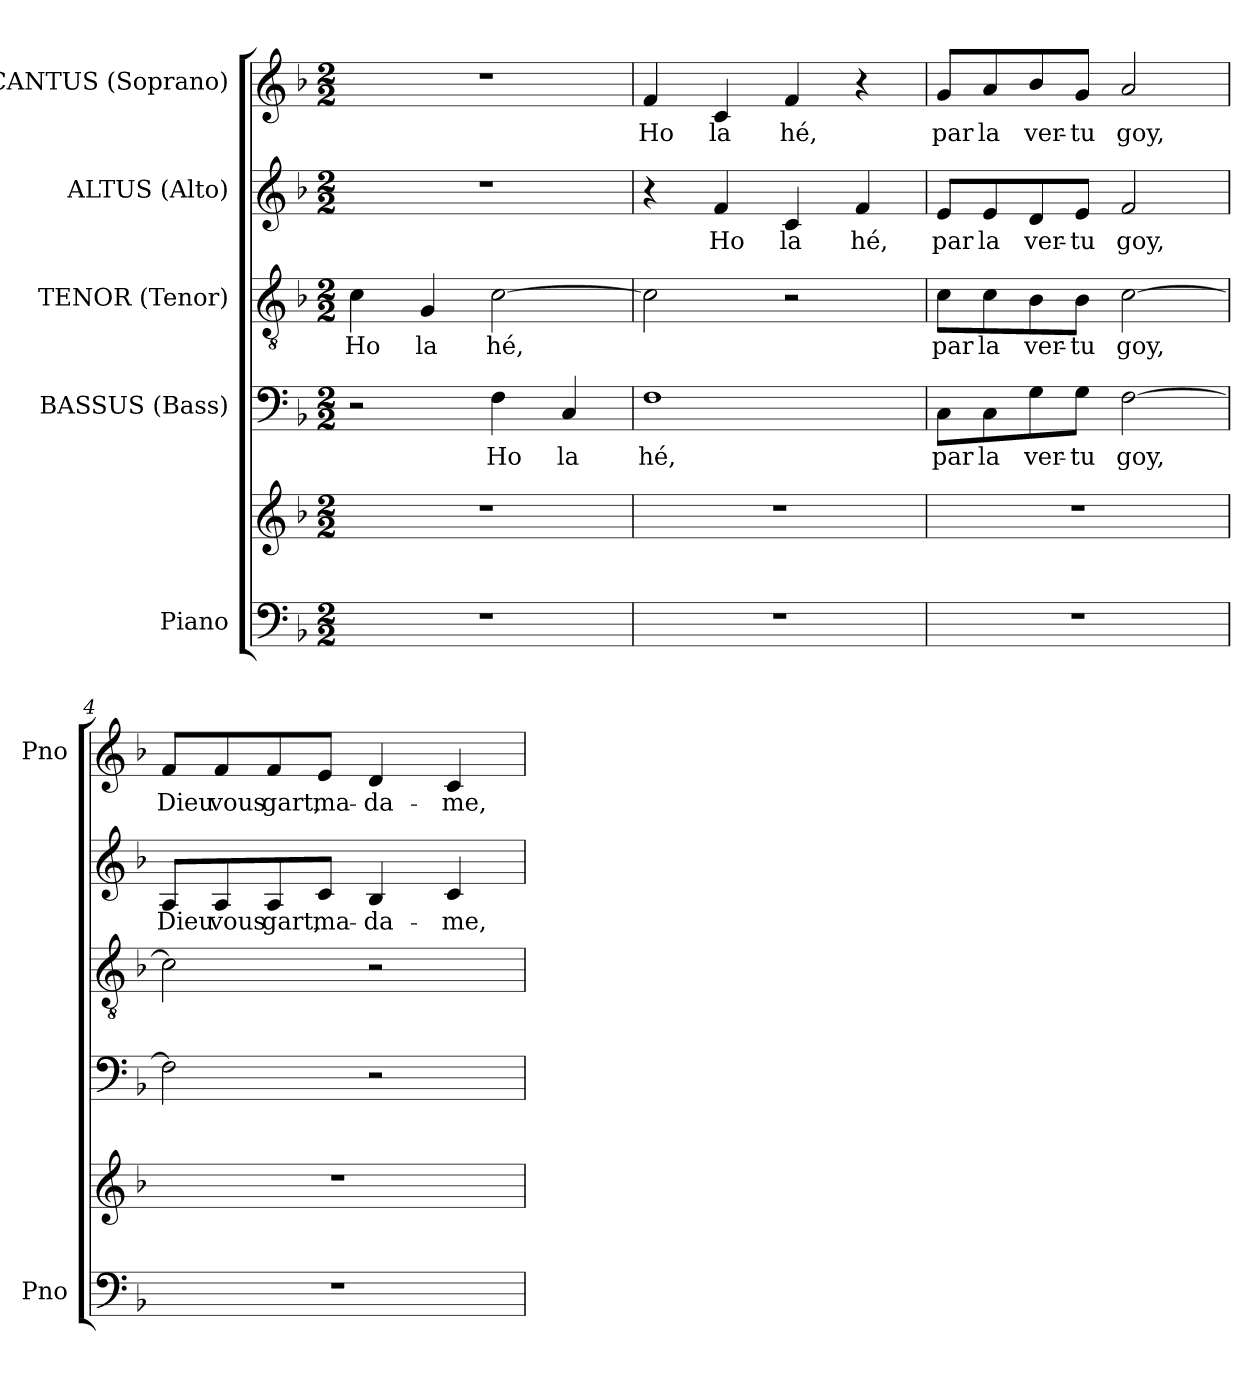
**kern	**kern	**kern	**text	**kern	**text	**kern	**text	**kern	**text
*part5	*part5	*part4	*part4	*part3	*part3	*part2	*part2	*part1	*part1
*staff6	*staff5	*staff4	*staff4	*staff3	*staff3	*staff2	*staff2	*staff1	*staff1
*I"Piano	*	*I"BASSUS (Bass)	*	*I"TENOR (Tenor)	*	*I"ALTUS (Alto)	*	*I"CANTUS (Soprano)	*
*I'Pno	*	*	*	*	*	*	*	*I'Pno	*
*clefF4	*clefG2	*clefF4	*	*clefGv2	*	*clefG2	*	*clefG2	*
*k[b-]	*k[b-]	*k[b-]	*	*k[b-]	*	*k[b-]	*	*k[b-]	*
*F:	*F:	*F:	*	*F:	*	*F:	*	*F:	*
*M2/2	*M2/2	*M2/2	*	*M2/2	*	*M2/2	*	*M2/2	*
=1	=1	=1	=1	=1	=1	=1	=1	=1	=1
1r	1r	2r	.	4c\	Ho	1r	.	1r	.
.	.	.	.	4G/	la	.	.	.	.
.	.	4F\	Ho	[2c\	hé,	.	.	.	.
.	.	4C/	la	.	.	.	.	.	.
=2	=2	=2	=2	=2	=2	=2	=2	=2	=2
1r	1r	1F	hé,	2c\]	.	4r	.	4f/	Ho
.	.	.	.	.	.	4f/	Ho	4c/	la
.	.	.	.	2r	.	4c/	la	4f/	hé,
.	.	.	.	.	.	4f/	hé,	4r	.
=3	=3	=3	=3	=3	=3	=3	=3	=3	=3
1r	1r	8C\L	par	8c\L	par	8e/L	par	8g/L	par
.	.	8C\	la	8c\	la	8e/	la	8a/	la
.	.	8G\	ver-	8B-\	ver-	8d/	ver-	8b-/	ver-
.	.	8G\J	-tu	8B-\J	-tu	8e/J	-tu	8g/J	-tu
.	.	[2F\	goy,	[2c\	goy,	2f/	goy,	2a/	goy,
=4	=4	=4	=4	=4	=4	=4	=4	=4	=4
1r	1r	2F\]	.	2c\]	.	8A/L	Dieu	8f/L	Dieu
.	.	.	.	.	.	8A/	vous	8f/	vous
.	.	.	.	.	.	8A/	gart,	8f/	gart,
.	.	.	.	.	.	8c/J	ma-	8e/J	ma-
.	.	2r	.	2r	.	4B-/	-da-	4d/	-da-
.	.	.	.	.	.	4c/	-me,	4c/	-me,
=	=	=	=	=	=	=	=	=	=
*-	*-	*-	*-	*-	*-	*-	*-	*-	*-
